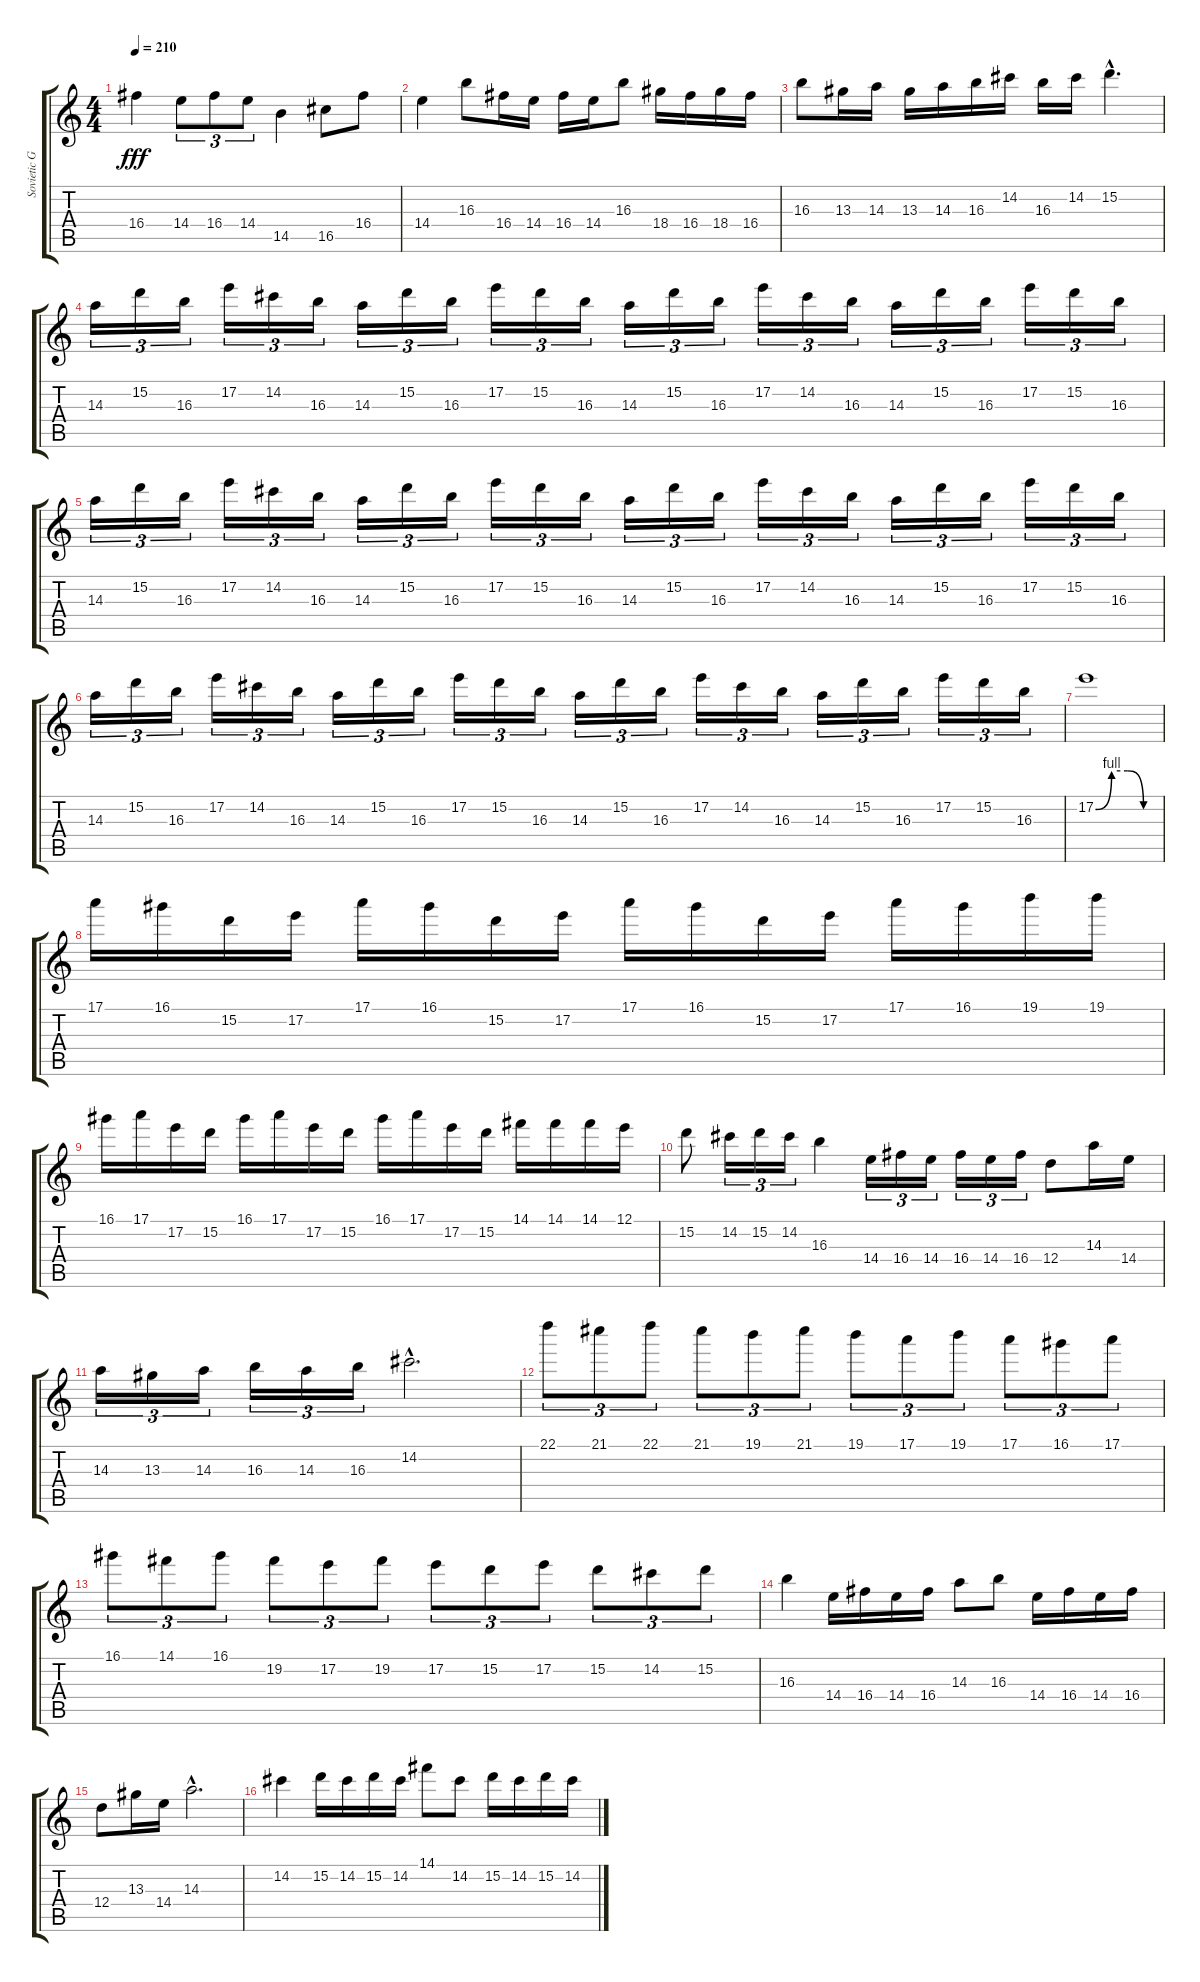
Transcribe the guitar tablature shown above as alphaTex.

\track ("Sovietic Guitarist2" "Sovietic G") {instrument overdrivenguitar}
\staff {score tabs}
\tuning (E4 B3 G3 D3 A2 E2) {hide}
\ts (4 4)
\tempo 210
\clef g2
\ks c
16.4.4{dy fff} 14.4.8{tu (3 2)} 16.4.8{tu (3 2)} 14.4.8{tu (3 2)} 14.5.4 16.5.8 16.4.8 |
14.4.4 16.3.8 16.4.16 14.4.16 16.4.16 14.4.16 16.3.8 18.4.16 16.4.16 18.4.16 16.4.16 |
16.3.8 13.3.16 14.3.16 13.3.16 14.3.16 16.3.16 14.2.16 16.3.16 14.2.16 15.2{hac}.4{d} |
14.3.16{tu (3 2)} 15.2.16{tu (3 2)} 16.3.16{tu (3 2)} 17.2.16{tu (3 2)} 14.2.16{tu (3 2)} 16.3.16{tu (3 2)} 14.3.16{tu (3 2)} 15.2.16{tu (3 2)} 16.3.16{tu (3 2)} 17.2.16{tu (3 2)} 15.2.16{tu (3 2)} 16.3.16{tu (3 2)} 14.3.16{tu (3 2)} 15.2.16{tu (3 2)} 16.3.16{tu (3 2)} 17.2.16{tu (3 2)} 14.2.16{tu (3 2)} 16.3.16{tu (3 2)} 14.3.16{tu (3 2)} 15.2.16{tu (3 2)} 16.3.16{tu (3 2)} 17.2.16{tu (3 2)} 15.2.16{tu (3 2)} 16.3.16{tu (3 2)} |
14.3.16{tu (3 2)} 15.2.16{tu (3 2)} 16.3.16{tu (3 2)} 17.2.16{tu (3 2)} 14.2.16{tu (3 2)} 16.3.16{tu (3 2)} 14.3.16{tu (3 2)} 15.2.16{tu (3 2)} 16.3.16{tu (3 2)} 17.2.16{tu (3 2)} 15.2.16{tu (3 2)} 16.3.16{tu (3 2)} 14.3.16{tu (3 2)} 15.2.16{tu (3 2)} 16.3.16{tu (3 2)} 17.2.16{tu (3 2)} 14.2.16{tu (3 2)} 16.3.16{tu (3 2)} 14.3.16{tu (3 2)} 15.2.16{tu (3 2)} 16.3.16{tu (3 2)} 17.2.16{tu (3 2)} 15.2.16{tu (3 2)} 16.3.16{tu (3 2)} |
14.3.16{tu (3 2)} 15.2.16{tu (3 2)} 16.3.16{tu (3 2)} 17.2.16{tu (3 2)} 14.2.16{tu (3 2)} 16.3.16{tu (3 2)} 14.3.16{tu (3 2)} 15.2.16{tu (3 2)} 16.3.16{tu (3 2)} 17.2.16{tu (3 2)} 15.2.16{tu (3 2)} 16.3.16{tu (3 2)} 14.3.16{tu (3 2)} 15.2.16{tu (3 2)} 16.3.16{tu (3 2)} 17.2.16{tu (3 2)} 14.2.16{tu (3 2)} 16.3.16{tu (3 2)} 14.3.16{tu (3 2)} 15.2.16{tu (3 2)} 16.3.16{tu (3 2)} 17.2.16{tu (3 2)} 15.2.16{tu (3 2)} 16.3.16{tu (3 2)} |
17.2{be (custom 0 0 15 4 30 4 45 0 60 0)}.1 |
17.1.16 16.1.16 15.2.16 17.2.16 17.1.16 16.1.16 15.2.16 17.2.16 17.1.16 16.1.16 15.2.16 17.2.16 17.1.16 16.1.16 19.1.16 19.1.16 |
16.1.16 17.1.16 17.2.16 15.2.16 16.1.16 17.1.16 17.2.16 15.2.16 16.1.16 17.1.16 17.2.16 15.2.16 14.1.16 14.1.16 14.1.16 12.1.16 |
15.2.8 14.2.16{tu (3 2)} 15.2.16{tu (3 2)} 14.2.16{tu (3 2)} 16.3.4 14.4.16{tu (3 2)} 16.4.16{tu (3 2)} 14.4.16{tu (3 2)} 16.4.16{tu (3 2)} 14.4.16{tu (3 2)} 16.4.16{tu (3 2)} 12.4.8 14.3.16 14.4.16 |
14.3.16{tu (3 2)} 13.3.16{tu (3 2)} 14.3.16{tu (3 2)} 16.3.16{tu (3 2)} 14.3.16{tu (3 2)} 16.3.16{tu (3 2)} 14.2{hac}.2{d} |
22.1.8{tu (3 2)} 21.1.8{tu (3 2)} 22.1.8{tu (3 2)} 21.1.8{tu (3 2)} 19.1.8{tu (3 2)} 21.1.8{tu (3 2)} 19.1.8{tu (3 2)} 17.1.8{tu (3 2)} 19.1.8{tu (3 2)} 17.1.8{tu (3 2)} 16.1.8{tu (3 2)} 17.1.8{tu (3 2)} |
16.1.8{tu (3 2)} 14.1.8{tu (3 2)} 16.1.8{tu (3 2)} 19.2.8{tu (3 2)} 17.2.8{tu (3 2)} 19.2.8{tu (3 2)} 17.2.8{tu (3 2)} 15.2.8{tu (3 2)} 17.2.8{tu (3 2)} 15.2.8{tu (3 2)} 14.2.8{tu (3 2)} 15.2.8{tu (3 2)} |
16.3.4 14.4.16 16.4.16 14.4.16 16.4.16 14.3.8 16.3.8 14.4.16 16.4.16 14.4.16 16.4.16 |
12.4.8 13.3.16 14.4.16 14.3{hac}.2{d} |
14.2.4 15.2.16 14.2.16 15.2.16 14.2.16 14.1.8 14.2.8 15.2.16 14.2.16 15.2.16 14.2.16
